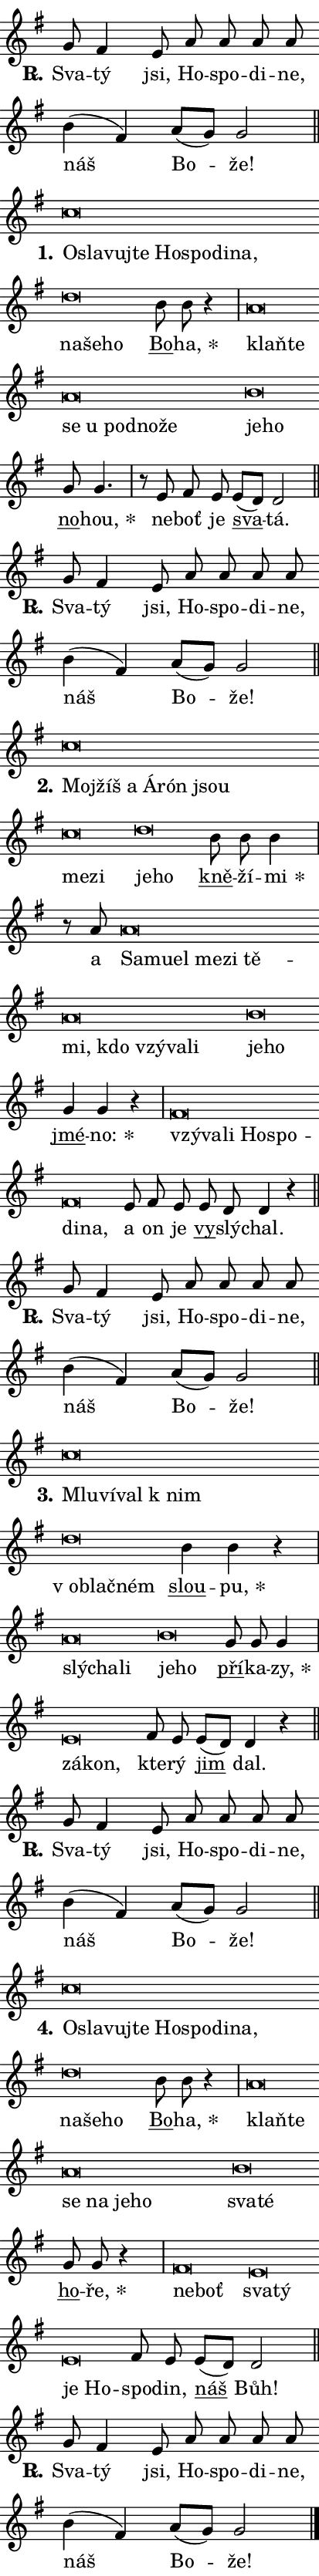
\version "2.22.1"
\header { tagline = "" }
\paper {
  indent = 0\cm
  top-margin = 0\cm
  right-margin = 0\cm
  bottom-margin = 0\cm
  left-margin = 0\cm
  paper-width = 7\cm
  page-breaking = #ly:one-page-breaking
  system-system-spacing.basic-distance = #11
  score-system-spacing.basic-distance = #11.3
  ragged-last = ##f
}


%% Author: Thomas Morley
%% https://lists.gnu.org/archive/html/lilypond-user/2020-05/msg00002.html
#(define (line-position grob)
"Returns position of @var[grob} in current system:
   @code{'start}, if at first time-step
   @code{'end}, if at last time-step
   @code{'middle} otherwise
"
  (let* ((col (ly:item-get-column grob))
         (ln (ly:grob-object col 'left-neighbor))
         (rn (ly:grob-object col 'right-neighbor))
         (col-to-check-left (if (ly:grob? ln) ln col))
         (col-to-check-right (if (ly:grob? rn) rn col))
         (break-dir-left
           (and
             (ly:grob-property col-to-check-left 'non-musical #f)
             (ly:item-break-dir col-to-check-left)))
         (break-dir-right
           (and
             (ly:grob-property col-to-check-right 'non-musical #f)
             (ly:item-break-dir col-to-check-right))))
        (cond ((eqv? 1 break-dir-left) 'start)
              ((eqv? -1 break-dir-right) 'end)
              (else 'middle))))

#(define (tranparent-at-line-position vctor)
  (lambda (grob)
  "Relying on @code{line-position} select the relevant enry from @var{vctor}.
Used to determine transparency,"
    (case (line-position grob)
      ((end) (not (vector-ref vctor 0)))
      ((middle) (not (vector-ref vctor 1)))
      ((start) (not (vector-ref vctor 2))))))

noteHeadBreakVisibility =
#(define-music-function (break-visibility)(vector?)
"Makes @code{NoteHead}s transparent relying on @var{break-visibility}"
#{
  \override NoteHead.transparent =
    #(tranparent-at-line-position break-visibility)
#})

#(define delete-ledgers-for-transparent-note-heads
  (lambda (grob)
    "Reads whether a @code{NoteHead} is transparent.
If so this @code{NoteHead} is removed from @code{'note-heads} from
@var{grob}, which is supposed to be @code{LedgerLineSpanner}.
As a result ledgers are not printed for this @code{NoteHead}"
    (let* ((nhds-array (ly:grob-object grob 'note-heads))
           (nhds-list
             (if (ly:grob-array? nhds-array)
                 (ly:grob-array->list nhds-array)
                 '()))
           ;; Relies on the transparent-property being done before
           ;; Staff.LedgerLineSpanner.after-line-breaking is executed.
           ;; This is fragile ...
           (to-keep
             (remove
               (lambda (nhd)
                 (ly:grob-property nhd 'transparent #f))
               nhds-list)))
      ;; TODO find a better method to iterate over grob-arrays, similiar
      ;; to filter/remove etc for lists
      ;; For now rebuilt from scratch
      (set! (ly:grob-object grob 'note-heads)  '())
      (for-each
        (lambda (nhd)
          (ly:pointer-group-interface::add-grob grob 'note-heads nhd))
        to-keep))))

hideNotes = {
  \noteHeadBreakVisibility #begin-of-line-visible
}
unHideNotes = {
  \noteHeadBreakVisibility #all-visible
}

% work-around for resetting accidentals
% https://lilypond.org/doc/v2.23/Documentation/notation/displaying-rhythms#unmetered-music
cadenzaMeasure = {
  \cadenzaOff
  \partial 1024 s1024
  \cadenzaOn
}

#(define-markup-command (accent layout props text) (markup?)
  "Underline accented syllable"
  (interpret-markup layout props
    #{\markup \override #'(offset . 4.3) \underline { #text }#}))

responsum = \markup \concat {
  "R" \hspace #-1.05 \path #0.1 #'((moveto 0 0.07) (lineto 0.9 0.8)) \hspace #0.05 "."
}

\layout {
    \context {
        \Staff
        \remove "Time_signature_engraver"
        \override LedgerLineSpanner.after-line-breaking = #delete-ledgers-for-transparent-note-heads
    }
    \context {
        \Voice {
            \override NoteHead.output-attributes = #'((class . "notehead"))
            \override Hairpin.height = #0.55
        }
    }
    \context {
        \Lyrics {
            \override StanzaNumber.output-attributes = #'((class . "stanzanumber"))
            \override LyricSpace.minimum-distance = #0.9
            \override LyricText.font-name = #"TeX Gyre Schola"
            \override LyricText.font-size = 1
            \override StanzaNumber.font-name = #"TeX Gyre Schola Bold"
            \override StanzaNumber.font-size = 1
        }
    }
}

% magnetic-lyrics.ily
%
%   written by
%     Jean Abou Samra <jean@abou-samra.fr>
%     Werner Lemberg <wl@gnu.org>
%
%   adapted by
%     Jiri Hon <jiri.hon@gmail.com>
%
% Version 2022-Apr-15

% https://www.mail-archive.com/lilypond-user@gnu.org/msg149350.html

#(define (Left_hyphen_pointer_engraver context)
   "Collect syllable-hyphen-syllable occurrences in lyrics and store
them in properties.  This engraver only looks to the left.  For
example, if the lyrics input is @code{foo -- bar}, it does the
following.

@itemize @bullet
@item
Set the @code{text} property of the @code{LyricHyphen} grob between
@q{foo} and @q{bar} to @code{foo}.

@item
Set the @code{left-hyphen} property of the @code{LyricText} grob with
text @q{foo} to the @code{LyricHyphen} grob between @q{foo} and
@q{bar}.
@end itemize

Use this auxiliary engraver in combination with the
@code{lyric-@/text::@/apply-@/magnetic-@/offset!} hook."
   (let ((hyphen #f)
         (text #f))
     (make-engraver
      (acknowledgers
       ((lyric-syllable-interface engraver grob source-engraver)
        (set! text grob)))
      (end-acknowledgers
       ((lyric-hyphen-interface engraver grob source-engraver)
        ;(when (not (grob::has-interface grob 'lyric-space-interface))
          (set! hyphen grob)));)
      ((stop-translation-timestep engraver)
       (when (and text hyphen)
         (ly:grob-set-object! text 'left-hyphen hyphen))
       (set! text #f)
       (set! hyphen #f)))))

#(define (lyric-text::apply-magnetic-offset! grob)
   "If the space between two syllables is less than the value in
property @code{LyricText@/.details@/.squash-threshold}, move the right
syllable to the left so that it gets concatenated with the left
syllable.

Use this function as a hook for
@code{LyricText@/.after-@/line-@/breaking} if the
@code{Left_@/hyphen_@/pointer_@/engraver} is active."
   (let ((hyphen (ly:grob-object grob 'left-hyphen #f)))
     (when hyphen
       (let ((left-text (ly:spanner-bound hyphen LEFT)))
         (when (grob::has-interface left-text 'lyric-syllable-interface)
           (let* ((common (ly:grob-common-refpoint grob left-text X))
                  (this-x-ext (ly:grob-extent grob common X))
                  (left-x-ext
                   (begin
                     ;; Trigger magnetism for left-text.
                     (ly:grob-property left-text 'after-line-breaking)
                     (ly:grob-extent left-text common X)))
                  ;; `delta` is the gap width between two syllables.
                  (delta (- (interval-start this-x-ext)
                            (interval-end left-x-ext)))
                  (details (ly:grob-property grob 'details))
                  (threshold (assoc-get 'squash-threshold details 0.2)))
             (when (< delta threshold)
               (let* (;; We have to manipulate the input text so that
                      ;; ligatures crossing syllable boundaries are not
                      ;; disabled.  For languages based on the Latin
                      ;; script this is essentially a beautification.
                      ;; However, for non-Western scripts it can be a
                      ;; necessity.
                      (lt (ly:grob-property left-text 'text))
                      (rt (ly:grob-property grob 'text))
                      (is-space (grob::has-interface hyphen 'lyric-space-interface))
                      (space (if is-space " " ""))
                      (space-markup (grob-interpret-markup grob " "))
                      (space-size (interval-length (ly:stencil-extent space-markup X)))
                      (extra-delta (if is-space space-size 0))
                      ;; Append new syllable.
                      (ltrt-space (if (and (string? lt) (string? rt))
                                (string-append lt space rt)
                                (make-concat-markup (list lt space rt))))
                      ;; Right-align `ltrt` to the right side.
                      (ltrt-space-markup (grob-interpret-markup
                               grob
                               (make-translate-markup
                                (cons (interval-length this-x-ext) 0)
                                (make-right-align-markup ltrt-space)))))
                 (begin
                   ;; Don't print `left-text`.
                   (ly:grob-set-property! left-text 'stencil #f)
                   ;; Set text and stencil (which holds all collected
                   ;; syllables so far) and shift it to the left.
                   (ly:grob-set-property! grob 'text ltrt-space)
                   (ly:grob-set-property! grob 'stencil ltrt-space-markup)
                   (ly:grob-translate-axis! grob (- (- delta extra-delta)) X))))))))))


#(define (lyric-hyphen::displace-bounds-first grob)
   ;; Make very sure this callback isn't triggered too early.
   (let ((left (ly:spanner-bound grob LEFT))
         (right (ly:spanner-bound grob RIGHT)))
     (ly:grob-property left 'after-line-breaking)
     (ly:grob-property right 'after-line-breaking)
     (ly:lyric-hyphen::print grob)))

squashThreshold = #0.4

\layout {
  \context {
    \Lyrics
    \consists #Left_hyphen_pointer_engraver
    \override LyricText.after-line-breaking =
      #lyric-text::apply-magnetic-offset!
    \override LyricHyphen.stencil = #lyric-hyphen::displace-bounds-first
    \override LyricText.details.squash-threshold = \squashThreshold
    \override LyricHyphen.minimum-distance = 0
    \override LyricHyphen.minimum-length = \squashThreshold
  }
}

squash = \override LyricText.details.squash-threshold = 9999
unSquash = \override LyricText.details.squash-threshold = \squashThreshold

left = \override LyricText.self-alignment-X = #LEFT
unLeft = \revert LyricText.self-alignment-X

starOffset = #(lambda (grob) 
                (let ((x_offset (ly:self-alignment-interface::aligned-on-x-parent grob)))
                  (if (= x_offset 0) 0 (+ x_offset 1.2))))

star = #(define-music-function (syllable)(string?)
"Append star separator at the end of a syllable"
#{
  \once \override LyricText.X-offset = #starOffset
  \lyricmode { \markup {
    #syllable
    \override #'((font-name . "TeX Gyre Schola Bold")) \hspace #0.2 \lower #0.65 \larger "*"
  } }
#})

starAccent = #(define-music-function (syllable)(string?)
"Append star separator at the end of a syllable and make accent"
#{
  \once \override LyricText.X-offset = #starOffset
  \lyricmode { \markup {
    \accent #syllable
    \override #'((font-name . "TeX Gyre Schola Bold")) \hspace #0.2 \lower #0.65 \larger "*"
  } }
#})

breath = #(define-music-function (syllable)(string?)
"Append breathing indicator at the end of a syllable"
#{
  \lyricmode { \markup { #syllable "+" } }
#})

optionalBreath = #(define-music-function (syllable)(string?)
"Append optional breathing indicator at the end of a syllable"
#{
  \lyricmode { \markup { #syllable "(+)" } }
#})


\score {
    <<
        \new Voice = "melody" { \cadenzaOn \key g \major \relative { g'8 fis4 e8 a a a a \bar "" b4( fis) a8[( g)] g2 \cadenzaMeasure \bar "||" \break } }
        \new Lyrics \lyricsto "melody" { \lyricmode { \set stanza = \responsum
Sva -- tý jsi, Ho -- spo -- di -- ne, náš Bo -- že! } }
    >>
    \layout {}
}

\score {
    <<
        \new Voice = "melody" { \cadenzaOn \key g \major \relative { c''\breve*1/16 \hideNotes \breve*1/16 \bar "" \breve*1/16 \bar "" \breve*1/16 \bar "" \breve*1/16 \bar "" \breve*1/16 \bar "" \breve*1/16 \breve*1/16 \bar "" \unHideNotes d\breve*1/16 \hideNotes \breve*1/16 \breve*1/16 \bar "" \unHideNotes \bar "" b8 b r4 \cadenzaMeasure \bar "|" a\breve*1/16 \hideNotes \breve*1/16 \bar "" \breve*1/16 \bar "" \breve*1/16 \bar "" \breve*1/16 \bar "" \breve*1/16 \breve*1/16 \bar "" \unHideNotes b\breve*1/16 \hideNotes \breve*1/16 \bar "" \unHideNotes \bar "" g8 g4. \cadenzaMeasure \bar "|" r8 e8 fis8 e \bar "" e[( d)] d2 \cadenzaMeasure \bar "||" \break } }
        \new Lyrics \lyricsto "melody" { \lyricmode { \set stanza = "1."
\left O -- \squash sla -- vuj -- te Ho -- spo -- di -- na, \left \unLeft \unSquash na -- \squash še -- ho \unLeft \unSquash \markup \accent Bo -- \star ha, \left klaň -- \squash te se u pod -- no -- že \left \unLeft \unSquash je -- \squash ho \unLeft \unSquash \markup \accent no -- \star hou, ne -- boť je \markup \accent sva -- tá. } }
    >>
    \layout {}
}

\score {
    <<
        \new Voice = "melody" { \cadenzaOn \key g \major \relative { g'8 fis4 e8 a a a a \bar "" b4( fis) a8[( g)] g2 \cadenzaMeasure \bar "||" \break } }
        \new Lyrics \lyricsto "melody" { \lyricmode { \set stanza = \responsum
Sva -- tý jsi, Ho -- spo -- di -- ne, náš Bo -- že! } }
    >>
    \layout {}
}

\score {
    <<
        \new Voice = "melody" { \cadenzaOn \key g \major \relative { c''\breve*1/16 \hideNotes \breve*1/16 \bar "" \breve*1/16 \bar "" \breve*1/16 \bar "" \breve*1/16 \bar "" \breve*1/16 \bar "" \breve*1/16 \breve*1/16 \bar "" \unHideNotes d\breve*1/16 \hideNotes \breve*1/16 \bar "" \unHideNotes \bar "" b8 b b4 \cadenzaMeasure \bar "|" r8 a8 a\breve*1/16 \hideNotes \breve*1/16 \bar "" \breve*1/16 \bar "" \breve*1/16 \bar "" \breve*1/16 \bar "" \breve*1/16 \bar "" \breve*1/16 \bar "" \breve*1/16 \bar "" \breve*1/16 \breve*1/16 \bar "" \unHideNotes b\breve*1/16 \hideNotes \breve*1/16 \bar "" \unHideNotes \bar "" g4 g r \cadenzaMeasure \bar "|" fis\breve*1/16 \hideNotes \breve*1/16 \bar "" \breve*1/16 \bar "" \breve*1/16 \bar "" \breve*1/16 \bar "" \breve*1/16 \breve*1/16 \bar "" \unHideNotes e8 fis8 e \bar "" e d d4 r \cadenzaMeasure \bar "||" \break } }
        \new Lyrics \lyricsto "melody" { \lyricmode { \set stanza = "2."
\left Moj -- \squash žíš a Á -- rón jsou me -- zi \left \unLeft \unSquash je -- \squash ho \unLeft \unSquash \markup \accent kně -- ží -- \star mi a \left Sa -- \squash muel me -- zi tě -- mi, kdo vzý -- va -- li \left \unLeft \unSquash je -- \squash ho \unLeft \unSquash \markup \accent jmé -- \star no: \left vzý -- \squash va -- li Ho -- spo -- di -- na, \unLeft \unSquash a on je \markup \accent vy -- slý -- chal. } }
    >>
    \layout {}
}

\score {
    <<
        \new Voice = "melody" { \cadenzaOn \key g \major \relative { g'8 fis4 e8 a a a a \bar "" b4( fis) a8[( g)] g2 \cadenzaMeasure \bar "||" \break } }
        \new Lyrics \lyricsto "melody" { \lyricmode { \set stanza = \responsum
Sva -- tý jsi, Ho -- spo -- di -- ne, náš Bo -- že! } }
    >>
    \layout {}
}

\score {
    <<
        \new Voice = "melody" { \cadenzaOn \key g \major \relative { c''\breve*1/16 \hideNotes \breve*1/16 \bar "" \breve*1/16 \breve*1/16 \bar "" \unHideNotes d\breve*1/16 \hideNotes \breve*1/16 \breve*1/16 \bar "" \unHideNotes \bar "" b4 b r \cadenzaMeasure \bar "|" a\breve*1/16 \hideNotes \breve*1/16 \breve*1/16 \bar "" \unHideNotes b\breve*1/16 \hideNotes \breve*1/16 \bar "" \unHideNotes \bar "" g8 g g4 \cadenzaMeasure \bar "|" e\breve*1/16 \hideNotes \breve*1/16 \bar "" \unHideNotes fis8 e \bar "" e[( d)] d4 r \cadenzaMeasure \bar "||" \break } }
        \new Lyrics \lyricsto "melody" { \lyricmode { \set stanza = "3."
\left Mlu -- \squash ví -- val "k nim" \left \unLeft \unSquash "v ob" -- \squash lač -- ném \unLeft \unSquash \markup \accent slou -- \star pu, \left slý -- \squash cha -- li \left \unLeft \unSquash je -- \squash ho \unLeft \unSquash \markup \accent pří -- ka -- \star zy, \left zá -- \squash kon, \unLeft \unSquash kte -- rý \markup \accent jim dal. } }
    >>
    \layout {}
}

\score {
    <<
        \new Voice = "melody" { \cadenzaOn \key g \major \relative { g'8 fis4 e8 a a a a \bar "" b4( fis) a8[( g)] g2 \cadenzaMeasure \bar "||" \break } }
        \new Lyrics \lyricsto "melody" { \lyricmode { \set stanza = \responsum
Sva -- tý jsi, Ho -- spo -- di -- ne, náš Bo -- že! } }
    >>
    \layout {}
}

\score {
    <<
        \new Voice = "melody" { \cadenzaOn \key g \major \relative { c''\breve*1/16 \hideNotes \breve*1/16 \bar "" \breve*1/16 \bar "" \breve*1/16 \bar "" \breve*1/16 \bar "" \breve*1/16 \bar "" \breve*1/16 \breve*1/16 \bar "" \unHideNotes d\breve*1/16 \hideNotes \breve*1/16 \breve*1/16 \bar "" \unHideNotes \bar "" b8 b r4 \cadenzaMeasure \bar "|" a\breve*1/16 \hideNotes \breve*1/16 \bar "" \breve*1/16 \bar "" \breve*1/16 \bar "" \breve*1/16 \breve*1/16 \bar "" \unHideNotes b\breve*1/16 \hideNotes \breve*1/16 \bar "" \unHideNotes \bar "" g8 g r4 \cadenzaMeasure \bar "|" fis\breve*1/16 \hideNotes \breve*1/16 \bar "" \unHideNotes e\breve*1/16 \hideNotes \breve*1/16 \bar "" \breve*1/16 \breve*1/16 \bar "" \unHideNotes fis8 e \bar "" e[( d)] d2 \cadenzaMeasure \bar "||" \break } }
        \new Lyrics \lyricsto "melody" { \lyricmode { \set stanza = "4."
\left O -- \squash sla -- vuj -- te Ho -- spo -- di -- na, \left \unLeft \unSquash na -- \squash še -- ho \unLeft \unSquash \markup \accent Bo -- \star ha, \left klaň -- \squash te se na je -- ho \left \unLeft \unSquash sva -- \squash té \unLeft \unSquash \markup \accent ho -- \star ře, \left ne -- \squash boť \left \unLeft \unSquash sva -- \squash tý je Ho -- \unLeft \unSquash spo -- din, \markup \accent náš Bůh! } }
    >>
    \layout {}
}

\score {
    <<
        \new Voice = "melody" { \cadenzaOn \key g \major \relative { g'8 fis4 e8 a a a a \bar "" b4( fis) a8[( g)] g2 \cadenzaMeasure \bar "||" \break } \bar "|." }
        \new Lyrics \lyricsto "melody" { \lyricmode { \set stanza = \responsum
Sva -- tý jsi, Ho -- spo -- di -- ne, náš Bo -- že! } }
    >>
    \layout {}
}
